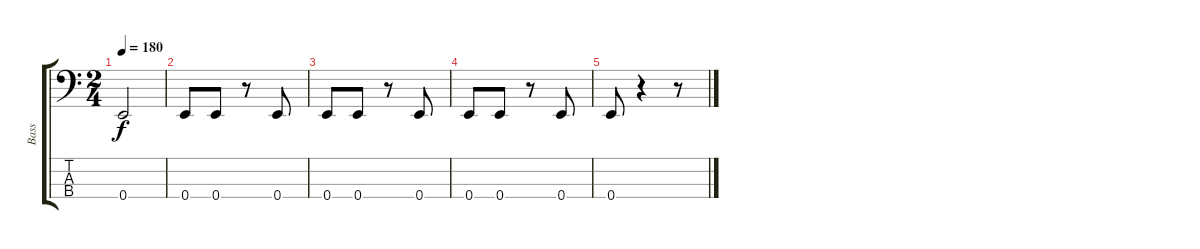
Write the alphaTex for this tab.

\track ("Bass" "Bass") {instrument electricbasspick}
\staff {score tabs}
\tuning (G2 D2 A1 E1) {hide}
\ts (2 4)
\tempo 180
\clef f4
\ks c
0.4{t}.2{dy f} |
0.4.8 0.4.8 r.8 0.4.8 |
0.4.8 0.4.8 r.8 0.4.8 |
0.4.8 0.4.8 r.8 0.4.8 |
0.4.8 r.4 r.8
